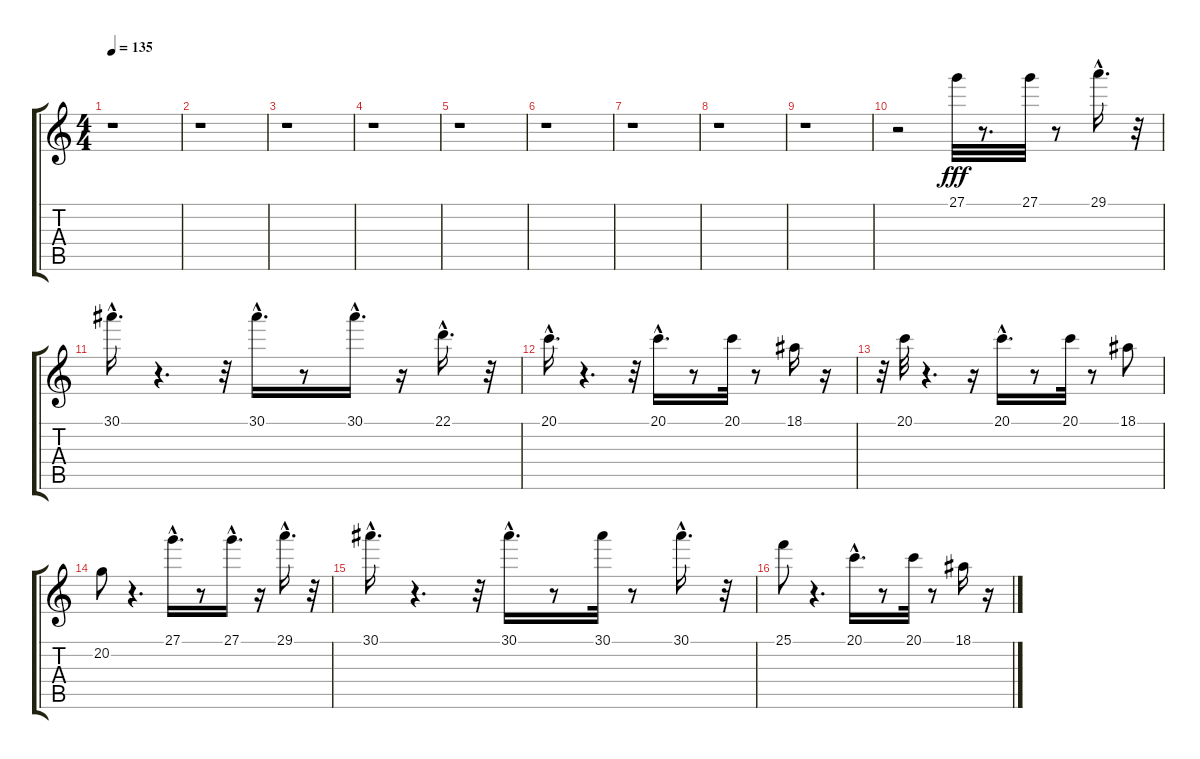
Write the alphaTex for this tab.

\track "" {instrument blownbottle}
\staff {score tabs}
\tuning (E4 B3 G3 D3 A2 E2) {hide}
\ts (4 4)
\tempo 135
\clef g2
\ks c
r.1{dy fff} |
r.1 |
r.1 |
r.1 |
r.1 |
r.1 |
r.1 |
r.1 |
r.1 |
r.2 27.1.32 r.8{d} 27.1.32 r.8 29.1{hac}.16{d} r.32 |
30.1{hac}.16{d} r.4{d} r.32 30.1{hac}.16{d} r.8 30.1{hac}.16{d} r.16 22.1{hac}.16{d} r.32 |
20.1{hac}.16{d} r.4{d} r.32 20.1{hac}.16{d} r.8 20.1.32 r.8 18.1.16 r.16 |
r.32 20.1.32 r.4{d} r.16 20.1{hac}.16{d} r.8 20.1.32 r.8 18.1.8 |
20.2.8 r.4{d} 27.1{hac}.16{d} r.8 27.1{hac}.16{d} r.16 29.1{hac}.16{d} r.32 |
30.1{hac}.16{d} r.4{d} r.32 30.1{hac}.16{d} r.8 30.1.32 r.8 30.1{hac}.16{d} r.32 |
25.1.8 r.4{d} 20.1{hac}.16{d} r.8 20.1.32 r.8 18.1.16 r.16
